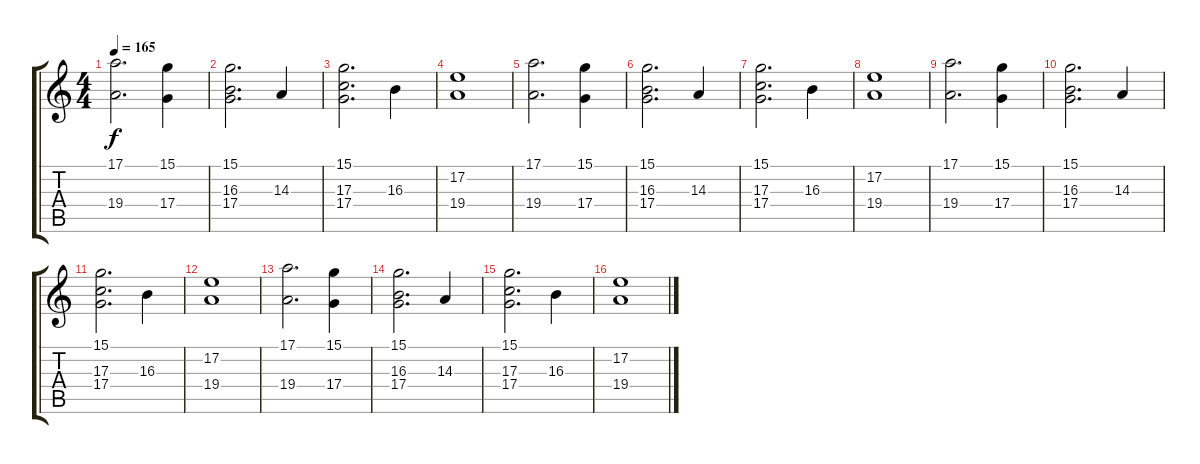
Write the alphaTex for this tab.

\track "" {instrument drawbarorgan}
\staff {score tabs}
\tuning (E4 B3 G3 D3 A2 E2) {hide}
\ts (4 4)
\tempo 165
\clef g2
\ks c
(17.1 19.4).2{d dy f} (15.1 17.4).4 |
(15.1 16.3 17.4).2{d} 14.3.4 |
(15.1 17.3 17.4).2{d} 16.3.4 |
(17.2 19.4).1 |
(17.1 19.4).2{d} (15.1 17.4).4 |
(15.1 16.3 17.4).2{d} 14.3.4 |
(15.1 17.3 17.4).2{d} 16.3.4 |
(17.2 19.4).1 |
(17.1 19.4).2{d} (15.1 17.4).4 |
(15.1 16.3 17.4).2{d} 14.3.4 |
(15.1 17.3 17.4).2{d} 16.3.4 |
(17.2 19.4).1 |
(17.1 19.4).2{d} (15.1 17.4).4 |
(15.1 16.3 17.4).2{d} 14.3.4 |
(15.1 17.3 17.4).2{d} 16.3.4 |
(17.2 19.4).1
